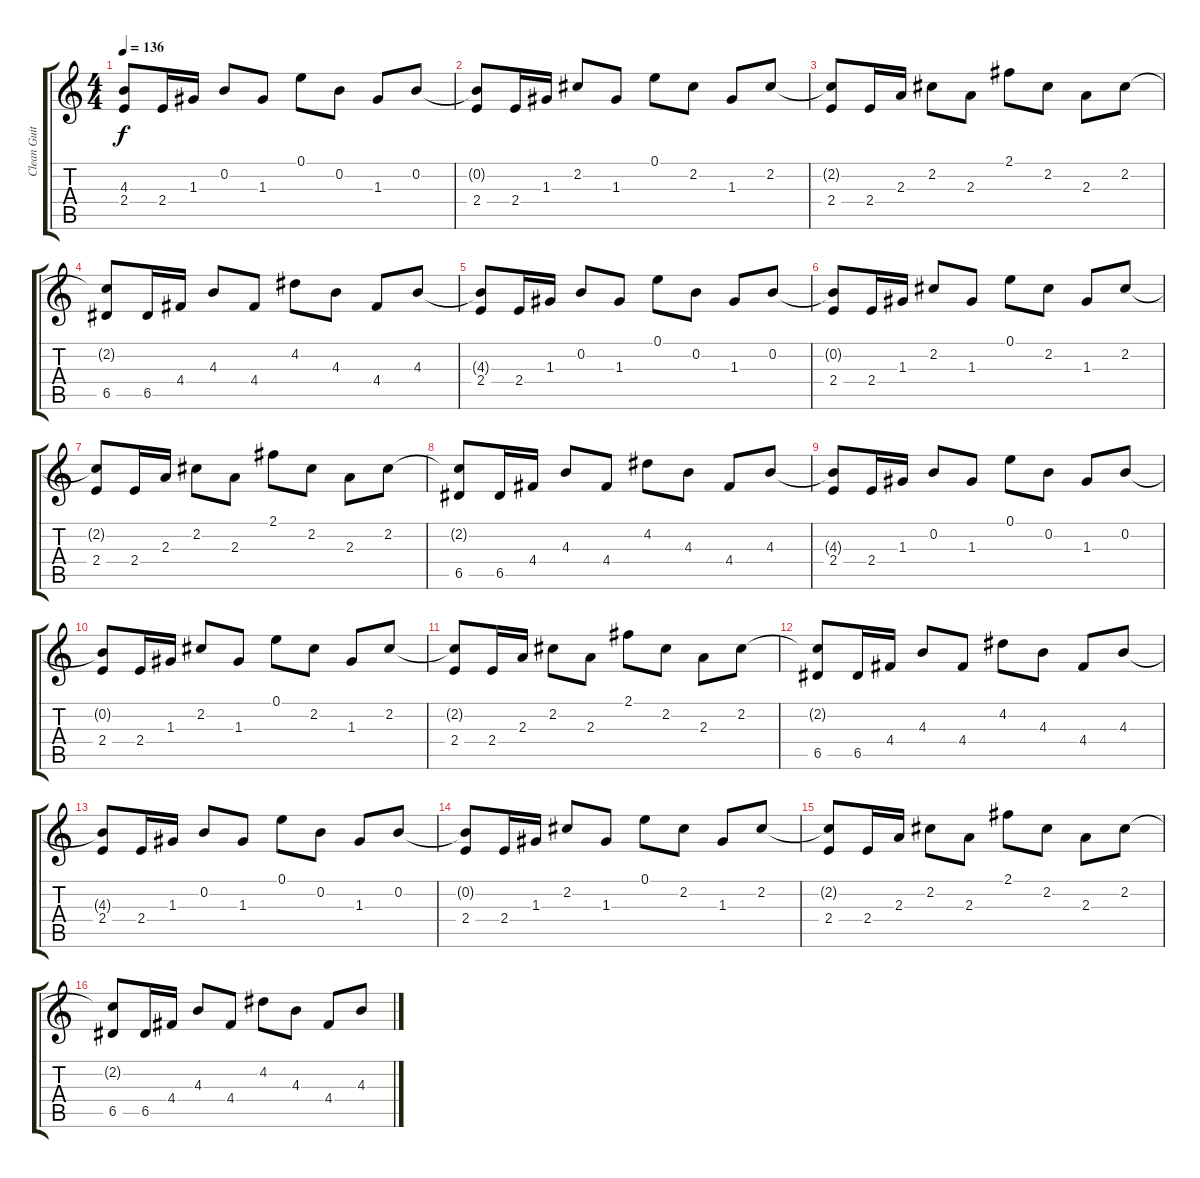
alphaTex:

\track ("Clean Guitar" "Clean Guit") {instrument electricguitarclean}
\staff {score tabs}
\tuning (E4 B3 G3 D3 A2 E2) {hide}
\ts (4 4)
\tempo 136
\clef g2
\ks c
(4.3{t} 2.4).8{dy f} 2.4.16 1.3.16 0.2.8 1.3.8 0.1.8 0.2.8 1.3.8 0.2.8 |
(0.2{t} 2.4).8 2.4.16 1.3.16 2.2.8 1.3.8 0.1.8 2.2.8 1.3.8 2.2.8 |
(2.2{t} 2.4).8 2.4.16 2.3.16 2.2.8 2.3.8 2.1.8 2.2.8 2.3.8 2.2.8 |
(2.2{t} 6.5).8 6.5.16 4.4.16 4.3.8 4.4.8 4.2.8 4.3.8 4.4.8 4.3.8 |
(4.3{t} 2.4).8 2.4.16 1.3.16 0.2.8 1.3.8 0.1.8 0.2.8 1.3.8 0.2.8 |
(0.2{t} 2.4).8 2.4.16 1.3.16 2.2.8 1.3.8 0.1.8 2.2.8 1.3.8 2.2.8 |
(2.2{t} 2.4).8 2.4.16 2.3.16 2.2.8 2.3.8 2.1.8 2.2.8 2.3.8 2.2.8 |
(2.2{t} 6.5).8 6.5.16 4.4.16 4.3.8 4.4.8 4.2.8 4.3.8 4.4.8 4.3.8 |
(4.3{t} 2.4).8 2.4.16 1.3.16 0.2.8 1.3.8 0.1.8 0.2.8 1.3.8 0.2.8 |
(0.2{t} 2.4).8 2.4.16 1.3.16 2.2.8 1.3.8 0.1.8 2.2.8 1.3.8 2.2.8 |
(2.2{t} 2.4).8 2.4.16 2.3.16 2.2.8 2.3.8 2.1.8 2.2.8 2.3.8 2.2.8 |
(2.2{t} 6.5).8 6.5.16 4.4.16 4.3.8 4.4.8 4.2.8 4.3.8 4.4.8 4.3.8 |
(4.3{t} 2.4).8 2.4.16 1.3.16 0.2.8 1.3.8 0.1.8 0.2.8 1.3.8 0.2.8 |
(0.2{t} 2.4).8 2.4.16 1.3.16 2.2.8 1.3.8 0.1.8 2.2.8 1.3.8 2.2.8 |
(2.2{t} 2.4).8 2.4.16 2.3.16 2.2.8 2.3.8 2.1.8 2.2.8 2.3.8 2.2.8 |
(2.2{t} 6.5).8 6.5.16 4.4.16 4.3.8 4.4.8 4.2.8 4.3.8 4.4.8 4.3.8
